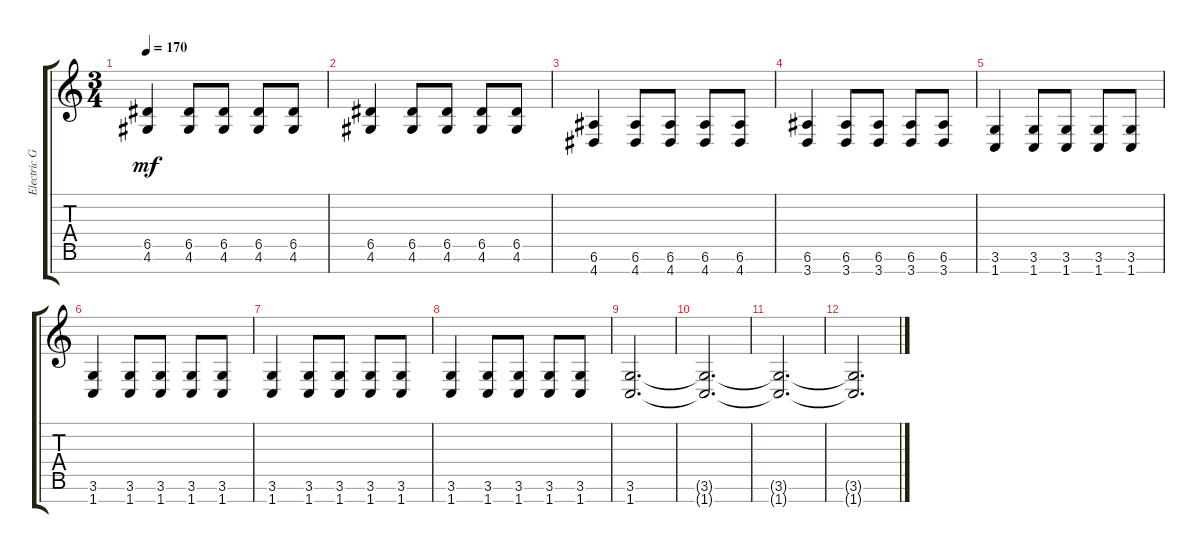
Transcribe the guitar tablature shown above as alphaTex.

\track ("Electric Guitar 2" "Electric G") {instrument distortionguitar}
\staff {score tabs}
\tuning (E4 B3 G3 D3 A2 E2 B1) {hide}
\ts (3 4)
\tempo 170
\clef g2
\ks c
(6.5 4.6).4{dy mf} (6.5 4.6).8 (6.5 4.6).8 (6.5 4.6).8 (6.5 4.6).8 |
(6.5 4.6).4 (6.5 4.6).8 (6.5 4.6).8 (6.5 4.6).8 (6.5 4.6).8 |
(6.6 4.7).4 (6.6 4.7).8 (6.6 4.7).8 (6.6 4.7).8 (6.6 4.7).8 |
(6.6 3.7).4 (6.6 3.7).8 (6.6 3.7).8 (6.6 3.7).8 (6.6 3.7).8 |
(3.6 1.7).4 (3.6 1.7).8 (3.6 1.7).8 (3.6 1.7).8 (3.6 1.7).8 |
(3.6 1.7).4 (3.6 1.7).8 (3.6 1.7).8 (3.6 1.7).8 (3.6 1.7).8 |
(3.6 1.7).4 (3.6 1.7).8 (3.6 1.7).8 (3.6 1.7).8 (3.6 1.7).8 |
(3.6 1.7).4 (3.6 1.7).8 (3.6 1.7).8 (3.6 1.7).8 (3.6 1.7).8 |
(3.6 1.7).2{d} |
(3.6{t} 1.7{t}).2{d} |
(3.6{t} 1.7{t}).2{d} |
(3.6{t} 1.7{t}).2{d}
